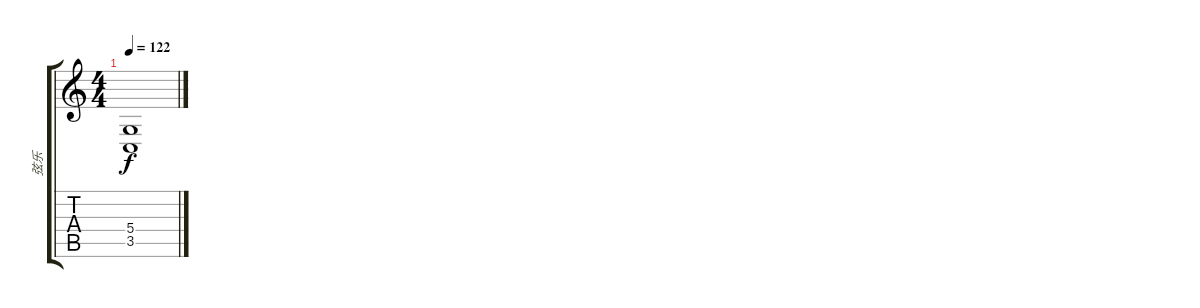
\track ("弦乐" "弦乐") {instrument lead1square}
\staff {score tabs}
\tuning (E4 B3 G3 D3 A2 E2) {hide}
\ts (4 4)
\tempo 122
\clef g2
\ks c
(5.4 3.5).1{dy f}
